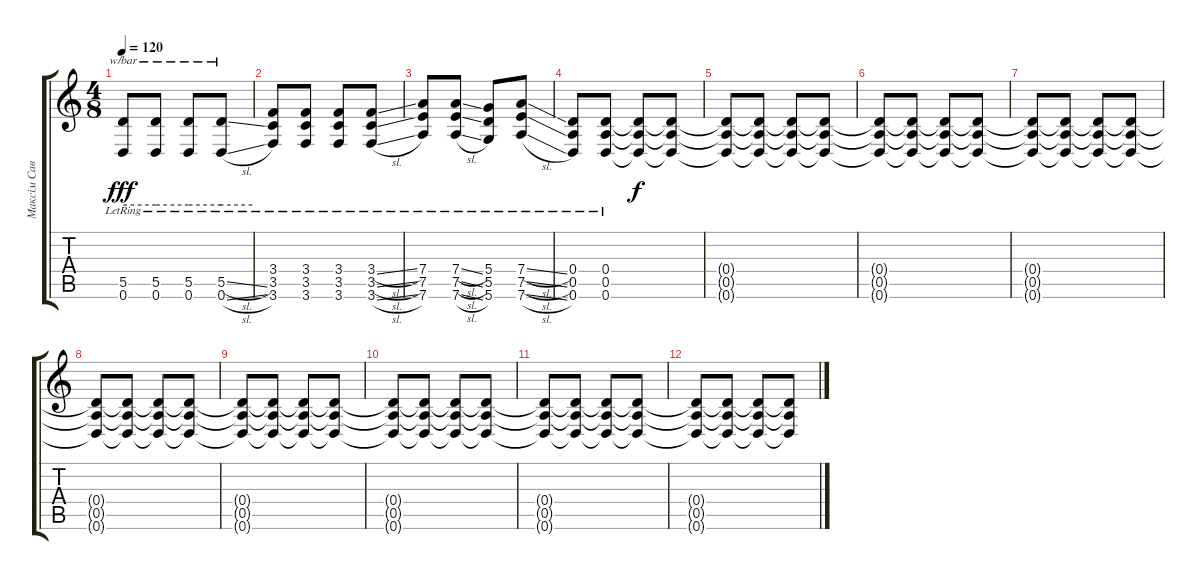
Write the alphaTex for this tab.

\track ("Максім Савчук - Guitar 1" "Максім Сав") {instrument electricguitarclean}
\staff {score tabs}
\tuning (E4 B3 G3 D3 A2 D2) {hide}
\ts (4 8)
\tempo 120
\clef g2
\ks c
(5.5{lr} 0.6{lr}).8{tbe (hold default 0 0 60 0) dy fff} (5.5{lr} 0.6{lr}).8{tbe (hold default 0 0 60 0)} (5.5{lr} 0.6{lr}).8{tbe (hold default 0 0 60 0)} (5.5{sl lr} 0.6{sl lr}).8{tbe (hold default 0 0 60 0)} |
(3.4 3.5{lr} 3.6{lr}).8 (3.4 3.5{lr} 3.6{lr}).8 (3.4 3.5{lr} 3.6{lr}).8 (3.4{sl} 3.5{sl lr} 3.6{sl lr}).8 |
(7.4 7.5{lr} 7.6{lr}).8 (7.4{sl} 7.5{sl lr} 7.6{sl lr}).8 (5.4 5.5{lr} 5.6{lr}).8 (7.4{sl} 7.5{sl lr} 7.6{sl}).8 |
(0.4 0.5{lr} 0.6{lr}).8 (0.4 0.5{lr} 0.6{lr}).8 (0.4{t} 0.5{t} 0.6{t}).8{dy f volume 0} (0.4{t} 0.5{t} 0.6{t}).8 |
(0.4{t} 0.5{t} 0.6{t}).8 (0.4{t} 0.5{t} 0.6{t}).8 (0.4{t} 0.5{t} 0.6{t}).8 (0.4{t} 0.5{t} 0.6{t}).8 |
(0.4{t} 0.5{t} 0.6{t}).8 (0.4{t} 0.5{t} 0.6{t}).8 (0.4{t} 0.5{t} 0.6{t}).8 (0.4{t} 0.5{t} 0.6{t}).8 |
(0.4{t} 0.5{t} 0.6{t}).8 (0.4{t} 0.5{t} 0.6{t}).8 (0.4{t} 0.5{t} 0.6{t}).8 (0.4{t} 0.5{t} 0.6{t}).8 |
(0.4{t} 0.5{t} 0.6{t}).8 (0.4{t} 0.5{t} 0.6{t}).8 (0.4{t} 0.5{t} 0.6{t}).8 (0.4{t} 0.5{t} 0.6{t}).8 |
(0.4{t} 0.5{t} 0.6{t}).8 (0.4{t} 0.5{t} 0.6{t}).8 (0.4{t} 0.5{t} 0.6{t}).8 (0.4{t} 0.5{t} 0.6{t}).8 |
(0.4{t} 0.5{t} 0.6{t}).8 (0.4{t} 0.5{t} 0.6{t}).8 (0.4{t} 0.5{t} 0.6{t}).8 (0.4{t} 0.5{t} 0.6{t}).8 |
(0.4{t} 0.5{t} 0.6{t}).8 (0.4{t} 0.5{t} 0.6{t}).8 (0.4{t} 0.5{t} 0.6{t}).8 (0.4{t} 0.5{t} 0.6{t}).8 |
(0.4{t} 0.5{t} 0.6{t}).8 (0.4{t} 0.5{t} 0.6{t}).8 (0.4{t} 0.5{t} 0.6{t}).8 (0.4{t} 0.5{t} 0.6{t}).8
